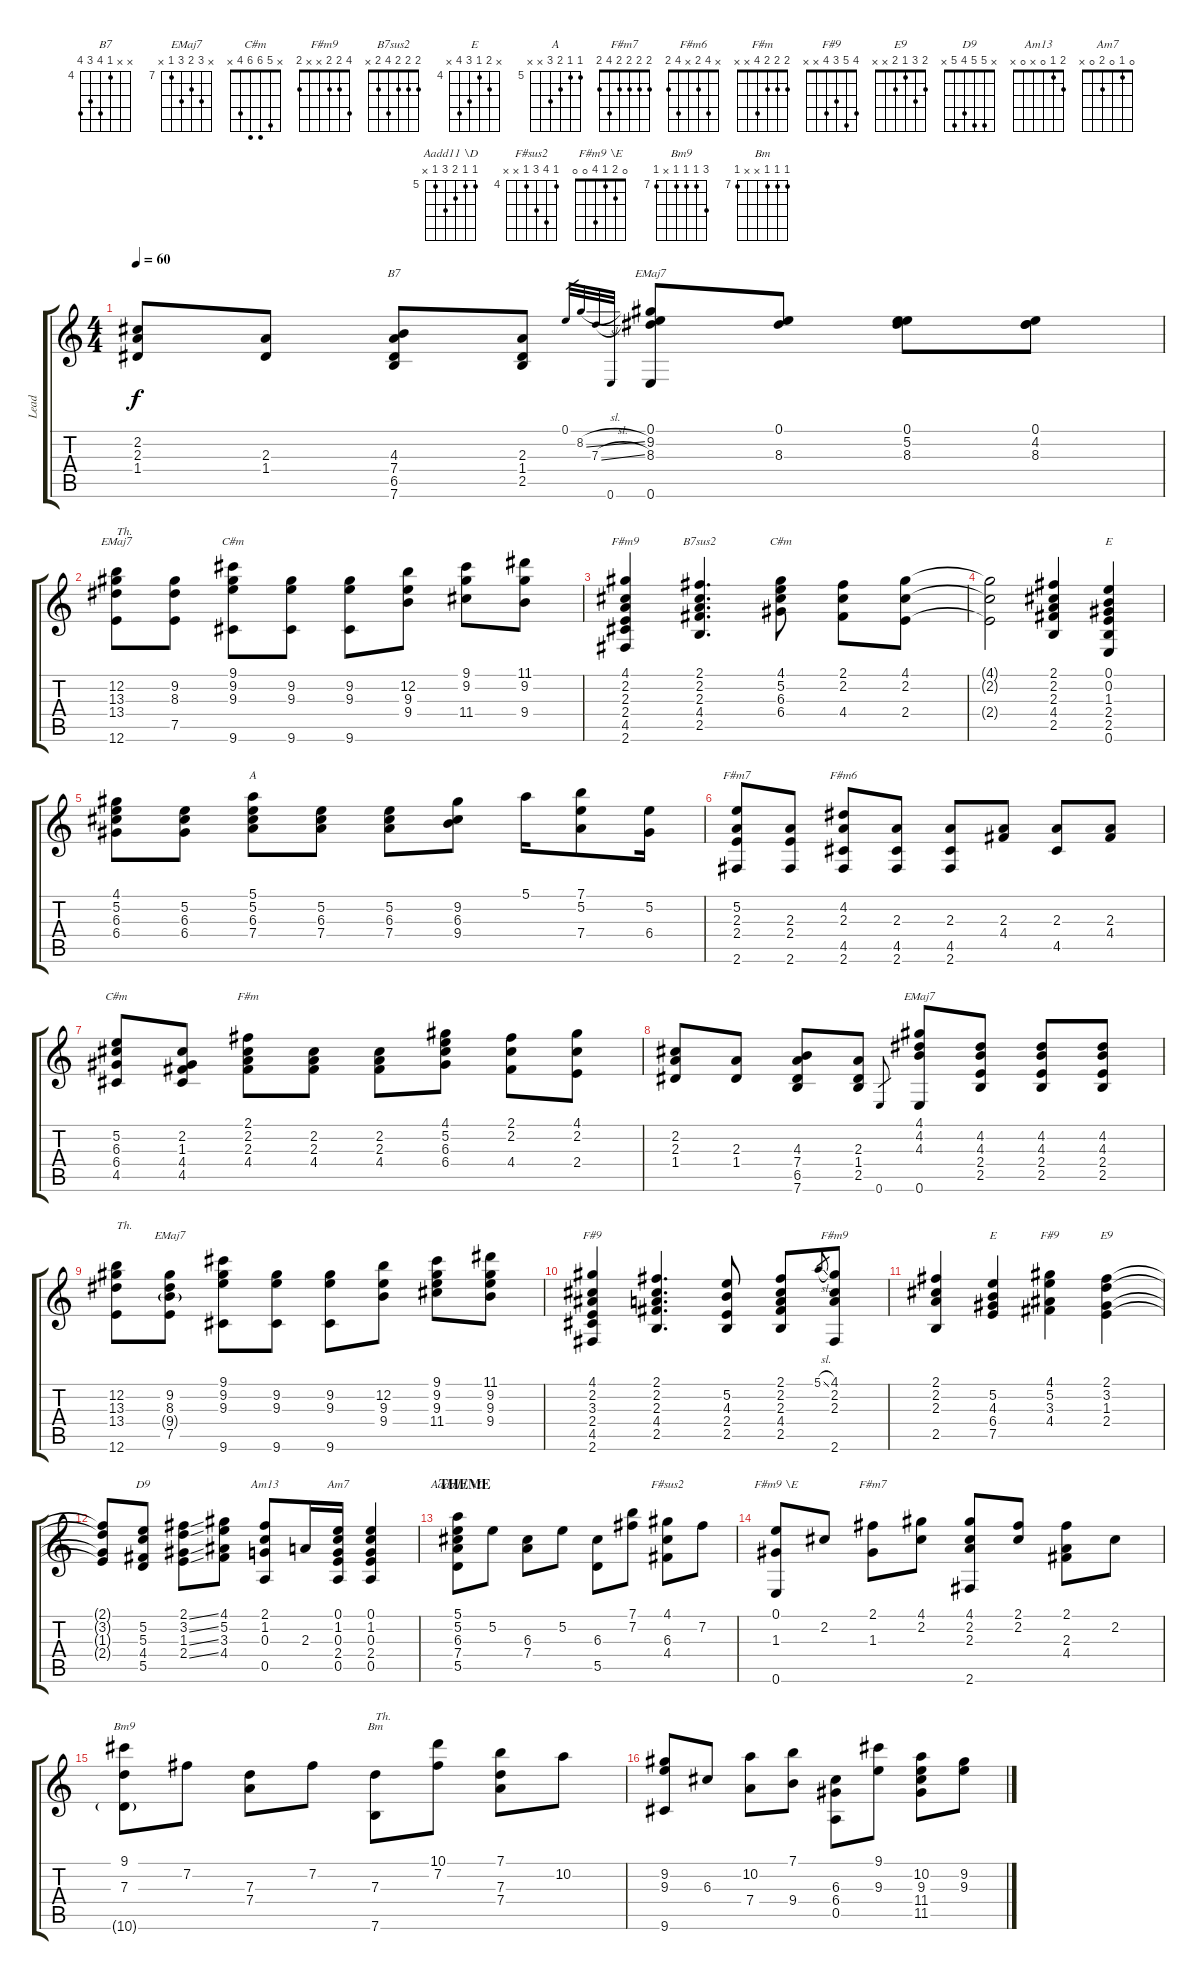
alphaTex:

\track ("Lead" "Lead") {instrument electricguitarjazz}
\staff {score tabs}
\tuning (E4 B3 G3 D3 A2 E2) {hide}
\chord ("B7" x x 4 7 6 7) {firstfret 4}
\chord ("Emaj7" 0 9 8 x x 0) {firstfret 8}
\chord ("Emaj7" x 12 13 13 x 12) {firstfret 12}
\chord ("C#m" 9 9 9 x x 9) {firstfret 9}
\chord ("F#m9" 4 2 2 2 4 2)
\chord ("B7sus2" 2 2 2 4 2 x)
\chord ("C#m" 4 5 6 6 x x)
\chord ("E" 0 0 1 2 2 0)
\chord ("A" 5 5 6 7 x x) {firstfret 5}
\chord ("F#m7" x 5 2 2 x 2)
\chord ("F#m6" x 4 2 x 4 2)
\chord ("C#m" x 5 6 6 4 x)
\chord ("F#m" 2 2 2 4 x x)
\chord ("Emaj7" 4 4 4 x x 0)
\chord ("EMaj7" x 9 8 9 7 x) {firstfret 7}
\chord ("F#9" 4 2 3 2 4 2)
\chord ("F#m9" 4 2 2 x x 2)
\chord ("E" x 5 4 6 7 x) {firstfret 4}
\chord ("F#9" 4 5 3 4 x x)
\chord ("E9" 2 3 1 2 x x)
\chord ("D9" x 5 5 4 5 x)
\chord ("Am13" 2 1 0 x 0 x)
\chord ("Am7" 0 1 0 2 0 x)
\chord ("Aadd11 \\D" 5 5 6 7 5 x) {firstfret 5}
\chord ("F#sus2" 4 7 6 4 x x) {firstfret 4}
\chord ("F#m9 \\E" 0 2 1 4 0 0)
\chord ("F#m7" 2 2 2 2 4 2)
\chord ("Bm9" 9 7 7 7 x 7) {firstfret 7}
\chord ("Bm" 7 7 7 x x 7) {firstfret 7}
\ts (4 4)
\tempo 60
\clef g2
\ks c
(2.2 2.3 1.4).8{dy f} (2.3 1.4).8 (4.3 7.4 6.5 7.6).8{ch "B7"} (2.3 1.4 2.5).8 0.1.32{gr} 8.2{sl}.32{gr} 7.3{sl}.32{gr} 0.6.32{gr} (0.1 9.2 8.3 0.6).8{ch "Emaj7"} (0.1 8.3).8 (0.1 5.2 8.3).8 (0.1 4.2 8.3).8 |
(12.2 13.3 13.4 12.6).8{ch "Emaj7" txt "Th."} (9.2 8.3 7.5).8 (9.1 9.2 9.3 9.6).8{ch "C#m"} (9.2 9.3 9.6).8 (9.2 9.3 9.6).8 (12.2 9.3 9.4).8 (9.1 9.2 11.4).8 (11.1 9.2 9.4).8 |
(4.1 2.2 2.3 2.4 4.5 2.6).4{ch "F#m9"} (2.1 2.2 2.3 4.4 2.5).4{d ch "B7sus2"} (4.1 5.2 6.3 6.4).8{ch "C#m"} (2.1 2.2 4.4).8 (4.1 2.2 2.4).8 |
(4.1{t} 2.2{t} 2.4{t}).2 (2.1 2.2 2.3 4.4 2.5).4 (0.1 0.2 1.3 2.4 2.5 0.6).4{ch "E"} |
(4.1 5.2 6.3 6.4).8 (5.2 6.3 6.4).8 (5.1 5.2 6.3 7.4).8{ch "A"} (5.2 6.3 7.4).8 (5.2 6.3 7.4).8 (9.2 6.3 9.4).8 5.1.16 (7.1 5.2 7.4).8 (5.2 6.4).16 |
(5.2 2.3 2.4 2.6).8{ch "F#m7"} (2.3 2.4 2.6).8 (4.2 2.3 4.5 2.6).8{ch "F#m6"} (2.3 4.5 2.6).8 (2.3 4.5 2.6).8 (2.3 4.4).8 (2.3 4.5).8 (2.3 4.4).8 |
(5.2 6.3 6.4 4.5).8{ch "C#m"} (2.2 1.3 4.4 4.5).8 (2.1 2.2 2.3 4.4).8{ch "F#m"} (2.2 2.3 4.4).8 (2.2 2.3 4.4).8 (4.1 5.2 6.3 6.4).8 (2.1 2.2 4.4).8 (4.1 2.2 2.4).8 |
(2.2 2.3 1.4).8 (2.3 1.4).8 (4.3 7.4 6.5 7.6).8 (2.3 1.4 2.5).8 0.6.8{gr} (4.1 4.2 4.3 0.6).8{ch "Emaj7"} (4.2 4.3 2.4 2.5).8 (4.2 4.3 2.4 2.5).8 (4.2 4.3 2.4 2.5).8 |
(12.2 13.3 13.4 12.6).8{txt "Th."} (9.2 8.3 9.4{g} 7.5).8{ch "EMaj7"} (9.1 9.2 9.3 9.6).8 (9.2 9.3 9.6).8 (9.2 9.3 9.6).8 (12.2 9.3 9.4).8 (9.1 9.2 9.3 11.4).8 (11.1 9.2 9.3 9.4).8 |
(4.1 2.2 3.3 2.4 4.5 2.6).4{ch "F#9"} (2.1 2.2 2.3 4.4 2.5).4{d} (5.2 4.3 2.4 2.5).8 (2.1 2.2 2.3 4.4 2.5).8 5.1{sl}.8{gr} (4.1 2.2 2.3 2.6).8{ch "F#m9"} |
(2.1 2.2 2.3 2.5).4 (5.2 4.3 6.4 7.5).4{ch "E"} (4.1 5.2 3.3 4.4).4{ch "F#9"} (2.1 3.2 1.3 2.4).4{ch "E9"} |
(2.1{t} 3.2{t} 1.3{t} 2.4{t}).8 (5.2 5.3 4.4 5.5).8{ch "D9"} (2.1{ss} 3.2{ss} 1.3{ss} 2.4{ss}).8 (4.1 5.2 3.3 4.4).8 (2.1 1.2 0.3 0.5).8{ch "Am13"} 2.3.16 (0.1 1.2 0.3 2.4 0.5).16{ch "Am7"} (0.1 1.2 0.3 2.4 0.5).4 |
\section ("" "THEME")
(5.1 5.2 6.3 7.4 5.5).8{ch "Aadd11 \\D"} 5.2.8 (6.3 7.4).8 5.2.8 (6.3 5.5).8 (7.1 7.2).8 (4.1 6.3 4.4).8{ch "F#sus2"} 7.2.8 |
(0.1 1.3 0.6).8{ch "F#m9 \\E"} 2.2.8 (2.1 1.3).8{ch "F#m7"} (4.1 2.2).8 (4.1 2.2 2.3 2.6).8 (2.1 2.2).8 (2.1 2.3 4.4).8 2.2.8 |
(9.1 7.3 10.6{g}).8{ch "Bm9"} 7.2.8 (7.3 7.4).8 7.2.8 (7.3 7.6).8{ch "Bm" txt "Th."} (10.1 7.2).8 (7.1 7.3 7.4).8 10.2.8 |
(9.2 9.3 9.6).8 6.3.8 (10.2 7.4).8 (7.1 9.4).8 (6.3 6.4 0.5).8 (9.1 9.3).8 (10.2 9.3 11.4 11.5).8 (9.2 9.3).8
